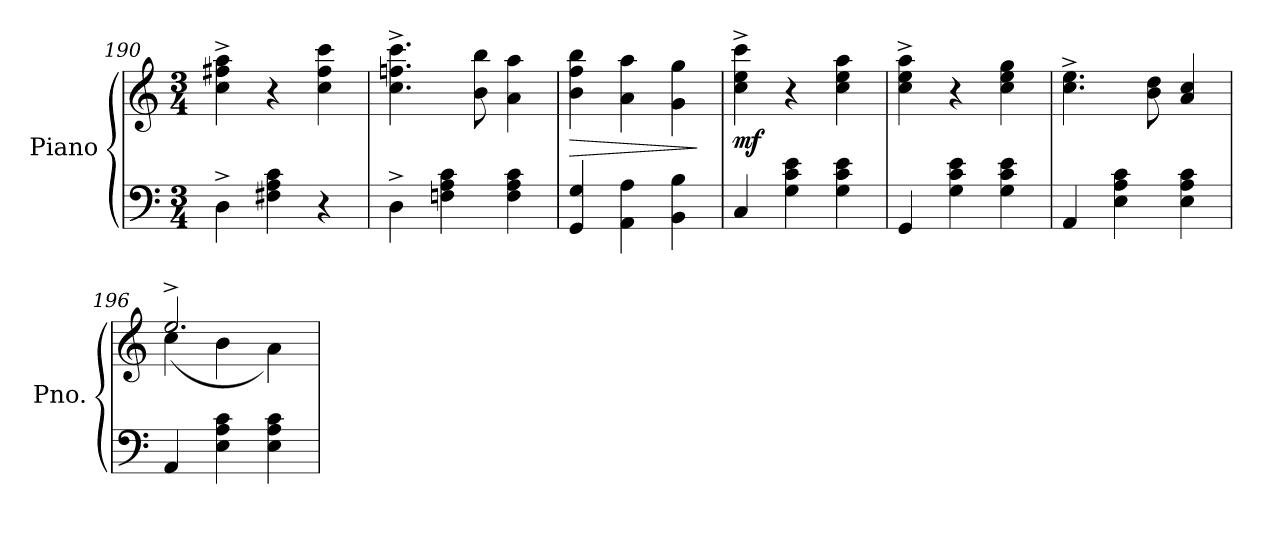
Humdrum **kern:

**kern	**kern	**dynam
*part1	*part1	*part1
*staff2	*staff1	*staff1/2
*I"Piano	*	*
*I'Pno.	*	*
*clefF4	*clefG2	*
*k[]	*k[]	*
*M3/4	*M3/4	*
=190	=190	=190
4D^\	4cc\^ 4ff#X\^ 4aa\^	.
4F#X\ 4A\ 4c\	4r	.
4r	4cc\ 4ff#\ 4ccc\	.
=191	=191	=191
4D^\	4.cc\^ 4.ffn\^ 4.ccc\^	.
4Fn\ 4A\ 4c\	.	.
.	8b\ 8bb\	.
4F\ 4A\ 4c\	4a\ 4aa\	.
=192	=192	=192
!	!	!LO:HP:b
4GG/ 4G/	4b\ 4ff\ 4bb\	>
4AA\ 4A\	4a\ 4aa\	.
4BB\ 4B\	4g\ 4gg\	.
.	.	]
!!LO:LB:g=z
=193	=193	=193
!	!	!LO:DY:b
4C/	4cc\^ 4ee\^ 4ccc\^	mf
4G\ 4c\ 4e\	4r	.
4G\ 4c\ 4e\	4cc\ 4ee\ 4aa\	.
=194	=194	=194
4GG/	4cc\^ 4ee\^ 4aa\^	.
4G\ 4c\ 4e\	4r	.
4G\ 4c\ 4e\	4cc\ 4ee\ 4gg\	.
=195	=195	=195
4AA/	4.cc\^ 4.ee\^	.
4E\ 4A\ 4c\	.	.
.	8b\ 8dd\	.
4E\ 4A\ 4c\	4a/ 4cc/	.
=196	=196	=196
*	*^	*
4AA/	2.ee^/	(<4cc\	.
4E\ 4A\ 4c\	.	4b\	.
4E\ 4A\ 4c\	.	4a\)	.
*	*v	*v	*
=	=	=
*-	*-	*-
